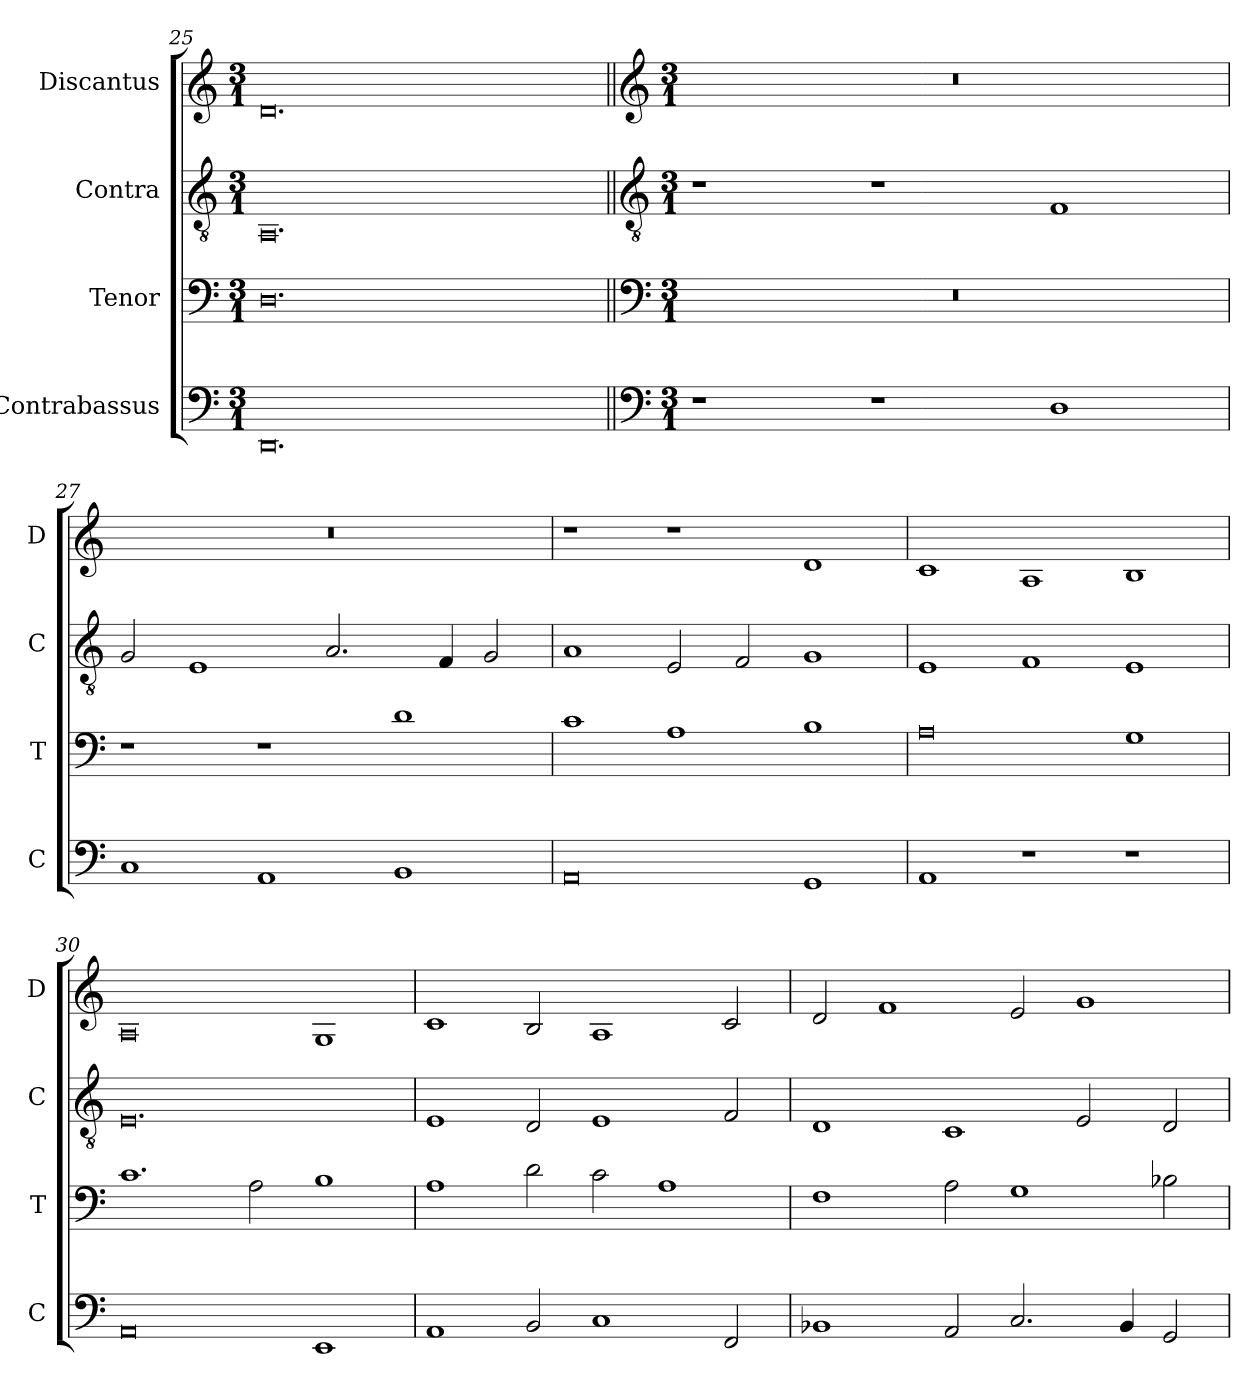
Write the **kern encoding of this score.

**kern	**kern	**kern	**kern
*part4	*part3	*part2	*part1
*staff4	*staff3	*staff2	*staff1
*I"Contrabassus	*I"Tenor	*I"Contra	*I"Discantus
*I'C	*I'T	*I'C	*I'D
*clefF4	*clefF4	*clefGv2	*clefG2
*k[]	*k[]	*k[]	*k[]
*M3/1	*M3/1	*M3/1	*M3/1
=25	=25	=25	=25
0.DD	0.D	0.AA	0.d
!!LO:LB:g=z
=26||	=26||	=26||	=26||
*clefF4	*clefF4	*clefGv2	*clefG2
*k[]	*k[]	*k[]	*k[]
*M3/1	*M3/1	*M3/1	*M3/1
1r	0.r	1r	0.r
1r	.	1r	.
1D	.	1F	.
=27	=27	=27	=27
1C	1r	2G/	0.r
.	.	1E	.
1AA	1r	.	.
.	.	2.A/	.
1BB	1d	.	.
.	.	4F/	.
.	.	2G/	.
=28	=28	=28	=28
0AA	1c	1A	1r
.	1A	2E/	1r
.	.	2F/	.
1GG	1B	1G	1d
=29	=29	=29	=29
1AA	0A	1E	1c
1r	.	1F	1A
1r	1G	1E	1B
=30	=30	=30	=30
0AA	1.c	0.E	0A
.	2A\	.	.
1EE	1B	.	1G
=31	=31	=31	=31
1AA	1A	1E	1c
2BB/	2d\	2D/	2B/
1C	2c\	1E	1A
.	1A	.	.
2FF/	.	2F/	2c/
=32	=32	=32	=32
1BB-X	1F	1D	2d/
.	.	.	1f
2AA/	2A\	1C	.
2.C/	1G	.	2e/
.	.	2E/	1g
4BB-/	.	.	.
2GG/	2B-X\	2D/	.
=	=	=	=
*-	*-	*-	*-
